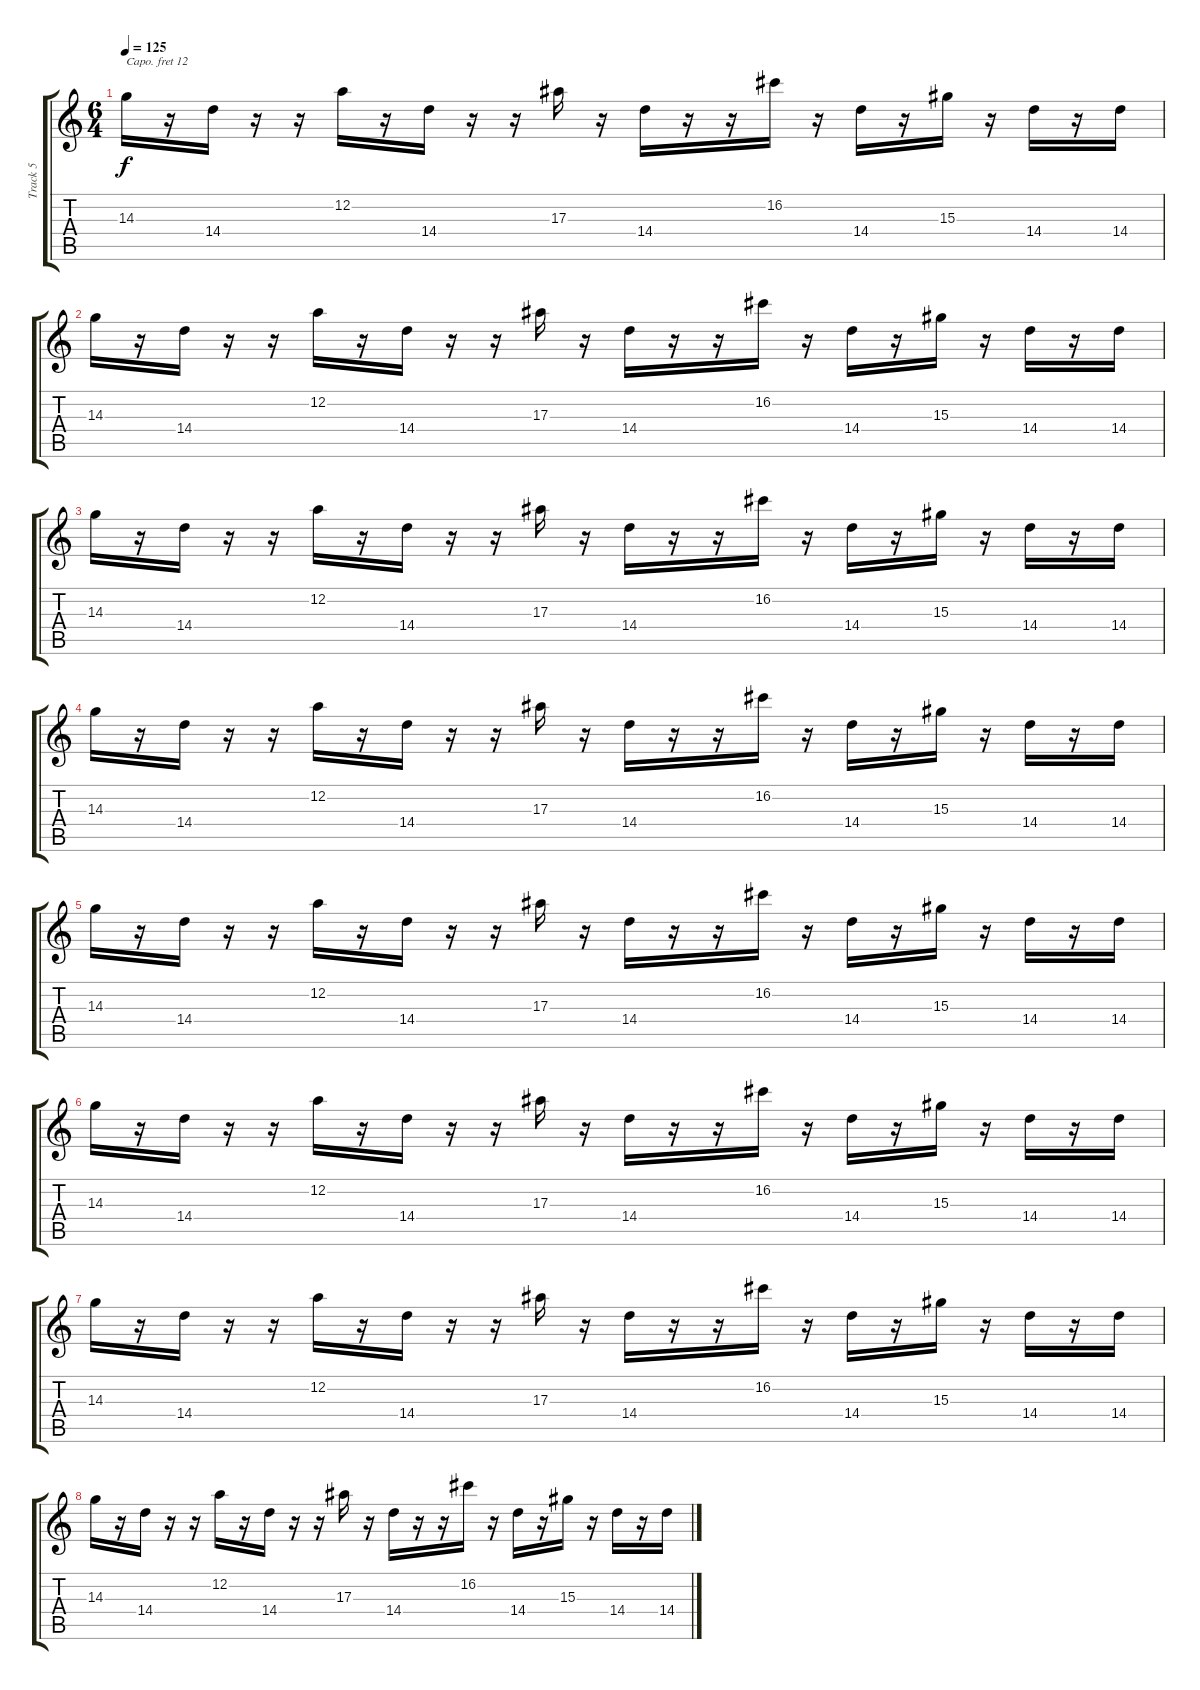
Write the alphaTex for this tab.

\track ("Track 5" "Track 5") {instrument fx4atmosphere}
\staff {score tabs}
\capo 12
\tuning (D4 A3 F3 C3 G2 D2) {hide}
\ts (6 4)
\tempo 125
\clef g2
\ks c
14.3.16{dy f} r.16 14.4.16 r.16 r.16 12.2.16 r.16 14.4.16 r.16 r.16 17.3.16 r.16 14.4.16 r.16 r.16 16.2.16 r.16 14.4.16 r.16 15.3.16 r.16 14.4.16 r.16 14.4.16 |
14.3.16 r.16 14.4.16 r.16 r.16 12.2.16 r.16 14.4.16 r.16 r.16 17.3.16 r.16 14.4.16 r.16 r.16 16.2.16 r.16 14.4.16 r.16 15.3.16 r.16 14.4.16 r.16 14.4.16 |
14.3.16 r.16 14.4.16 r.16 r.16 12.2.16 r.16 14.4.16 r.16 r.16 17.3.16 r.16 14.4.16 r.16 r.16 16.2.16 r.16 14.4.16 r.16 15.3.16 r.16 14.4.16 r.16 14.4.16 |
14.3.16 r.16 14.4.16 r.16 r.16 12.2.16 r.16 14.4.16 r.16 r.16 17.3.16 r.16 14.4.16 r.16 r.16 16.2.16 r.16 14.4.16 r.16 15.3.16 r.16 14.4.16 r.16 14.4.16 |
14.3.16 r.16 14.4.16 r.16 r.16 12.2.16 r.16 14.4.16 r.16 r.16 17.3.16 r.16 14.4.16 r.16 r.16 16.2.16 r.16 14.4.16 r.16 15.3.16 r.16 14.4.16 r.16 14.4.16 |
14.3.16 r.16 14.4.16 r.16 r.16 12.2.16 r.16 14.4.16 r.16 r.16 17.3.16 r.16 14.4.16 r.16 r.16 16.2.16 r.16 14.4.16 r.16 15.3.16 r.16 14.4.16 r.16 14.4.16 |
14.3.16 r.16 14.4.16 r.16 r.16 12.2.16 r.16 14.4.16 r.16 r.16 17.3.16 r.16 14.4.16 r.16 r.16 16.2.16 r.16 14.4.16 r.16 15.3.16 r.16 14.4.16 r.16 14.4.16 |
14.3.16 r.16 14.4.16 r.16 r.16 12.2.16 r.16 14.4.16 r.16 r.16 17.3.16 r.16 14.4.16 r.16 r.16 16.2.16 r.16 14.4.16 r.16 15.3.16 r.16 14.4.16 r.16 14.4.16
